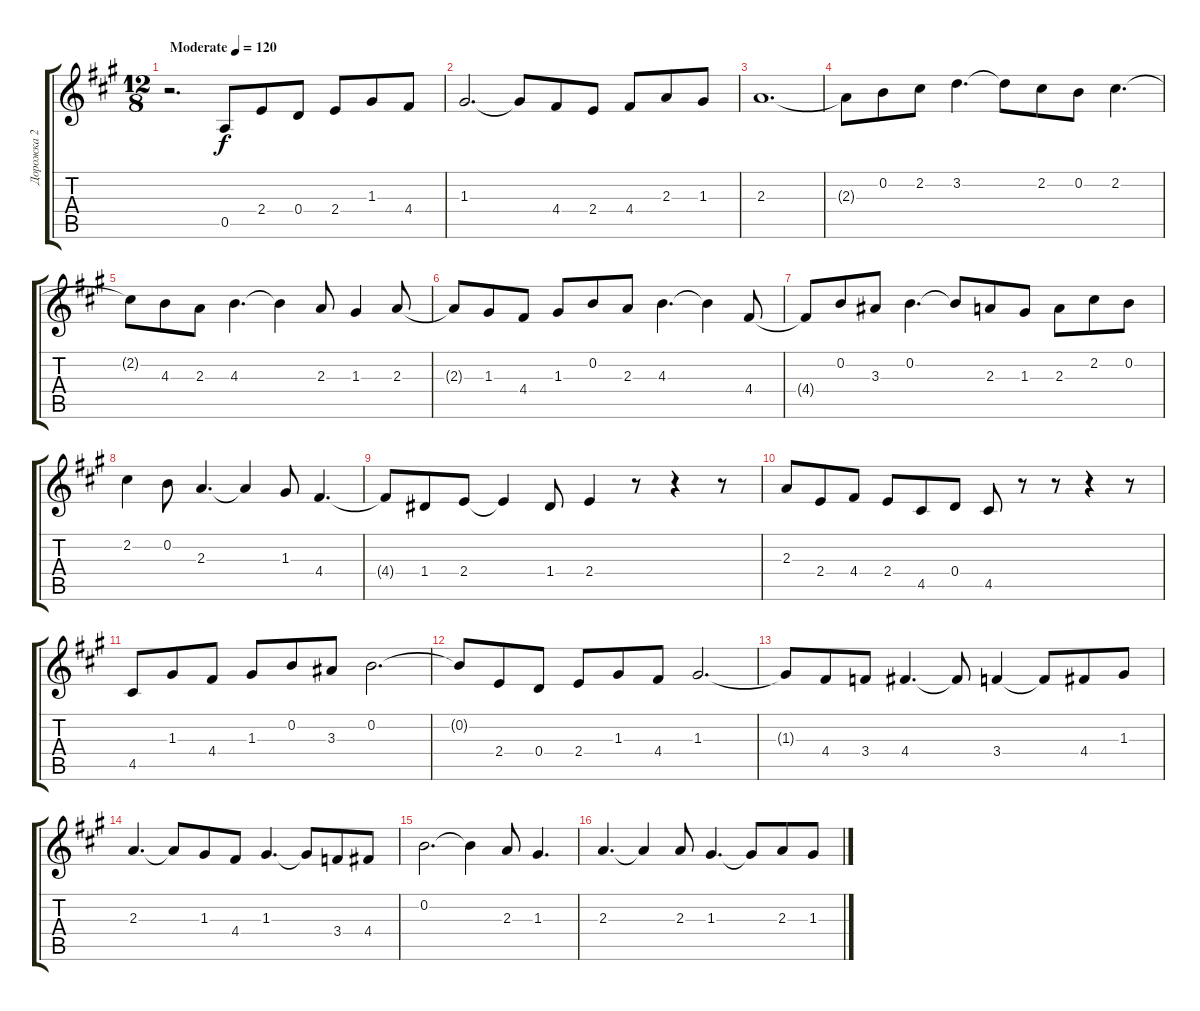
\track ("Дорожка 2" "Дорожка 2") {instrument acousticguitarsteel}
\staff {score tabs}
\tuning (E4 B3 G3 D3 A2 E2) {hide}
\ts (12 8)
\tempo (120 "Moderate")
\clef g2
\ks a
r.2{d dy f instrument acousticguitarsteel} 0.5.8 2.4.8 0.4.8 2.4.8 1.3.8 4.4.8 |
1.3.2{d} 1.3{t}.8 4.4.8 2.4.8 4.4.8 2.3.8 1.3.8 |
2.3.1{d} |
2.3{t}.8 0.2.8 2.2.8 3.2.4{d} 3.2{t}.8 2.2.8 0.2.8 2.2.4{d} |
2.2{t}.8 4.3.8 2.3.8 4.3.4{d} 4.3{t}.4 2.3.8 1.3.4 2.3.8 |
2.3{t}.8 1.3.8 4.4.8 1.3.8 0.2.8 2.3.8 4.3.4{d} 4.3{t}.4 4.4.8 |
4.4{t}.8 0.2.8 3.3.8 0.2.4{d} 0.2{t}.8 2.3.8 1.3.8 2.3.8 2.2.8 0.2.8 |
2.2.4 0.2.8 2.3.4{d} 2.3{t}.4 1.3.8 4.4.4{d} |
4.4{t}.8 1.4.8 2.4.8 2.4{t}.4 1.4.8 2.4.4 r.8 r.4 r.8 |
2.3.8 2.4.8 4.4.8 2.4.8 4.5.8 0.4.8 4.5.8 r.8 r.8 r.4 r.8 |
4.5.8 1.3.8 4.4.8 1.3.8 0.2.8 3.3.8 0.2.2{d} |
0.2{t}.8 2.4.8 0.4.8 2.4.8 1.3.8 4.4.8 1.3.2{d} |
1.3{t}.8 4.4.8 3.4.8 4.4.4{d} 4.4{t}.8 3.4.4 3.4{t}.8 4.4.8 1.3.8 |
2.3.4{d} 2.3{t}.8 1.3.8 4.4.8 1.3.4{d} 1.3{t}.8 3.4.8 4.4.8 |
0.2.2{d} 0.2{t}.4 2.3.8 1.3.4{d} |
2.3.4{d} 2.3{t}.4 2.3.8 1.3.4{d} 1.3{t}.8 2.3.8 1.3.8
